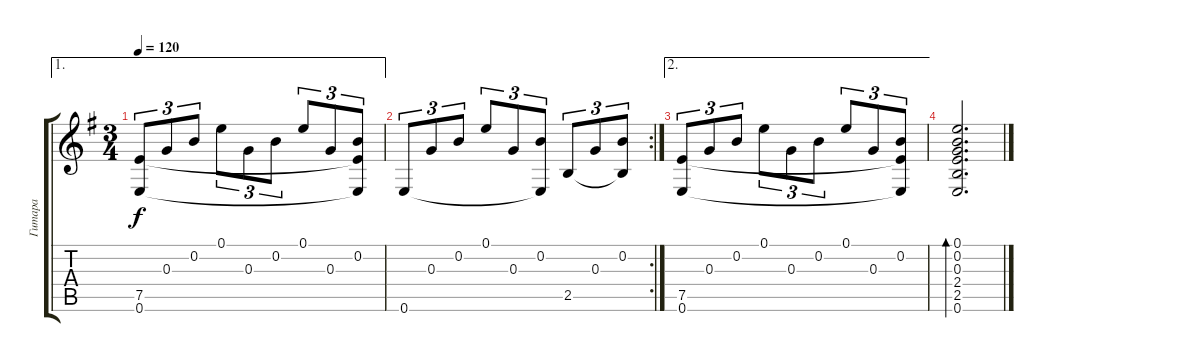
\track ("Гитара" "Гитара") {instrument acousticguitarsteel}
\staff {score tabs}
\tuning (E4 B3 G3 D3 A2 E2) {hide}
\ae 1
\ts (3 4)
\tempo 120
\clef g2
\ks g
(7.5 0.6).8{tu (3 2) dy f} 0.3.8{tu (3 2)} 0.2.8{tu (3 2)} 0.1.8{tu (3 2)} 0.3.8{tu (3 2)} 0.2.8{tu (3 2)} 0.1.8{tu (3 2)} 0.3.8{tu (3 2)} (0.2 7.5{t} 0.6{t}).8{tu (3 2)} |
\rc 2
0.6.8{tu (3 2)} 0.3.8{tu (3 2)} 0.2.8{tu (3 2)} 0.1.8{tu (3 2)} 0.3.8{tu (3 2)} (0.2 0.6{t}).8{tu (3 2)} 2.5.8{tu (3 2)} 0.3.8{tu (3 2)} (0.2 2.5{t}).8{tu (3 2)} |
\ae 2
(7.5 0.6).8{tu (3 2)} 0.3.8{tu (3 2)} 0.2.8{tu (3 2)} 0.1.8{tu (3 2)} 0.3.8{tu (3 2)} 0.2.8{tu (3 2)} 0.1.8{tu (3 2)} 0.3.8{tu (3 2)} (0.2 7.5{t} 0.6{t}).8{tu (3 2)} |
(0.1 0.2 0.3 2.4 2.5 0.6).2{d bd 60}
